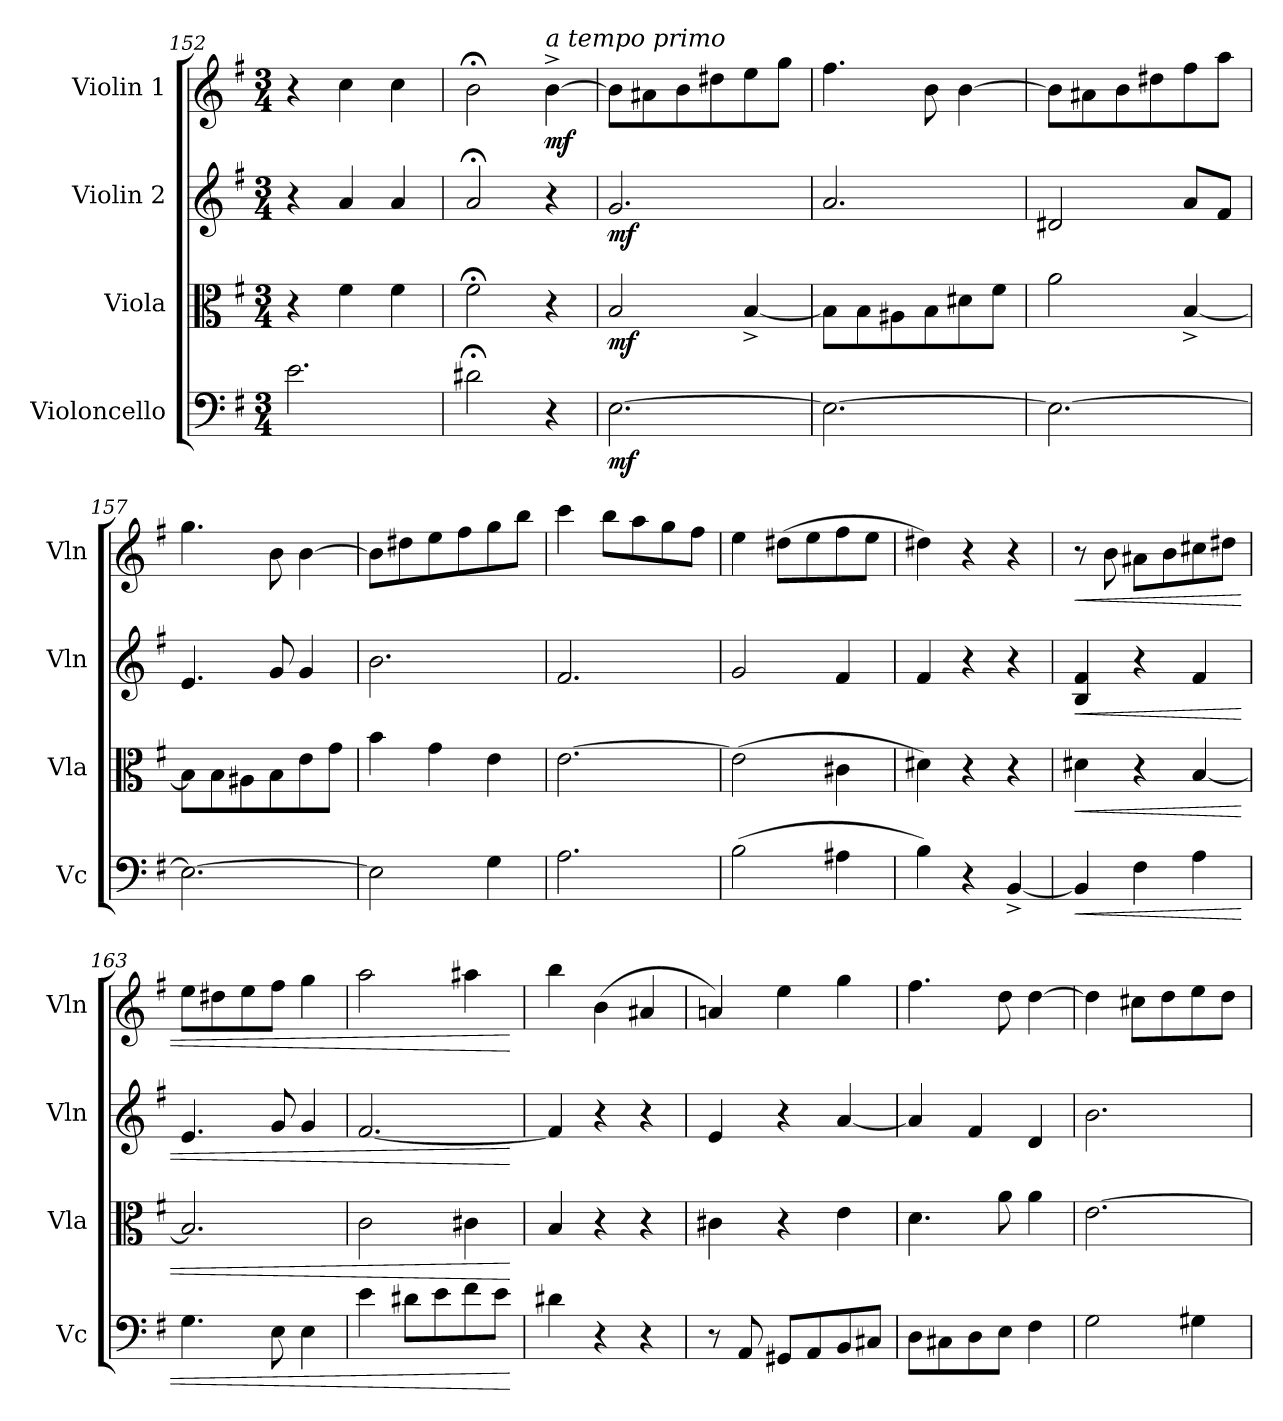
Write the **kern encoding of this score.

**kern	**dynam	**kern	**dynam	**kern	**dynam	**kern	**dynam
*part4	*part4	*part3	*part3	*part2	*part2	*part1	*part1
*staff4	*staff4	*staff3	*staff3	*staff2	*staff2	*staff1	*staff1
*I"Violoncello	*	*I"Viola	*	*I"Violin 2	*	*I"Violin 1	*
*I'Vc	*	*I'Vla	*	*I'Vln	*	*I'Vln	*
*clefF4	*	*clefC3	*	*clefG2	*	*clefG2	*
*k[f#]	*	*k[f#]	*	*k[f#]	*	*k[f#]	*
*M3/4	*	*M3/4	*	*M3/4	*	*M3/4	*
=152	=152	=152	=152	=152	=152	=152	=152
2.e\	.	4r	.	4r	.	4r	.
.	.	4f#\	.	4a/	.	4cc\	.
.	.	4f#\	.	4a/	.	4cc\	.
!!LO:PB:g=z
=153	=153	=153	=153	=153	=153	=153	=153
2d#X;<\	.	2f#;<\	.	2a;</	.	2b;<\	.
!	!	!	!	!	!	!LO:TX:a:i:t=a tempo primo	!
!	!	!	!	!	!	!	!LO:DY:b
4r	.	4r	.	4r	.	[4b^\	mf
=154	=154	=154	=154	=154	=154	=154	=154
!	!LO:DY:b	!	!LO:DY:b	!	!LO:DY:b	!	!
[2.E\	mf	2B/	mf	2.g/	mf	8b\L]	.
.	.	.	.	.	.	8a#X\	.
.	.	.	.	.	.	8b\	.
.	.	.	.	.	.	8dd#X\	.
.	.	[4B^/	.	.	.	8ee\	.
.	.	.	.	.	.	8gg\J	.
=155	=155	=155	=155	=155	=155	=155	=155
2.E\_	.	8B\L]	.	2.a/	.	4.ff#\	.
.	.	8B\	.	.	.	.	.
.	.	8A#X\	.	.	.	.	.
.	.	8B\	.	.	.	8b\	.
.	.	8d#X\	.	.	.	[4b\	.
.	.	8f#\J	.	.	.	.	.
=156	=156	=156	=156	=156	=156	=156	=156
2.E\_	.	2a\	.	2d#X/	.	8b\L]	.
.	.	.	.	.	.	8a#X\	.
.	.	.	.	.	.	8b\	.
.	.	.	.	.	.	8dd#X\	.
.	.	[4B^/	.	8a/L	.	8ff#\	.
.	.	.	.	8f#/J	.	8aa\J	.
=157	=157	=157	=157	=157	=157	=157	=157
2.E\_	.	8B\L]	.	4.e/	.	4.gg\	.
.	.	8B\	.	.	.	.	.
.	.	8A#X\	.	.	.	.	.
.	.	8B\	.	8g/	.	8b\	.
.	.	8e\	.	4g/	.	[4b\	.
.	.	8g\J	.	.	.	.	.
=158	=158	=158	=158	=158	=158	=158	=158
2E\]	.	4b\	.	2.b\	.	8b\L]	.
.	.	.	.	.	.	8dd#X\	.
.	.	4g\	.	.	.	8ee\	.
.	.	.	.	.	.	8ff#\	.
4G\	.	4e\	.	.	.	8gg\	.
.	.	.	.	.	.	8bb\J	.
=159	=159	=159	=159	=159	=159	=159	=159
2.A\	.	[2.e\	.	2.f#/	.	4ccc\	.
.	.	.	.	.	.	8bb\L	.
.	.	.	.	.	.	8aa\	.
.	.	.	.	.	.	8gg\	.
.	.	.	.	.	.	8ff#\J	.
!!LO:LB:g=z
=160	=160	=160	=160	=160	=160	=160	=160
(2B\	.	(2e\]	.	2g/	.	4ee\	.
.	.	.	.	.	.	(8dd#X\L	.
.	.	.	.	.	.	8ee\	.
4A#X\	.	4c#X\	.	4f#/	.	8ff#\	.
.	.	.	.	.	.	8ee\J	.
!!LO:LB:g=z
=161	=161	=161	=161	=161	=161	=161	=161
4B\)	.	4d#X\)	.	4f#/	.	4dd#X\)	.
4r	.	4r	.	4r	.	4r	.
[4BB^/	.	4r	.	4r	.	4r	.
=162	=162	=162	=162	=162	=162	=162	=162
!	!LO:HP:b	!	!LO:HP:b	!	!LO:HP:b	!	!LO:HP:b
4BB/]	<	4d#X\	<	4B/ 4f#/	<	8r	<
.	.	.	.	.	.	8b\	.
4F#\	.	4r	.	4r	.	8a#X\L	.
.	.	.	.	.	.	8b\	.
4A\	.	[4B/	.	4f#/	.	8cc#X\	.
.	.	.	.	.	.	8dd#X\J	.
=163	=163	=163	=163	=163	=163	=163	=163
4.G\	.	2.B/]	.	4.e/	.	8ee\L	.
.	.	.	.	.	.	8dd#X\	.
.	.	.	.	.	.	8ee\	.
8E\	.	.	.	8g/	.	8ff#\J	.
4E\	.	.	.	4g/	.	4gg\	.
=164	=164	=164	=164	=164	=164	=164	=164
4e\	.	2c\	.	[2.f#/	.	2aa\	.
8d#X\L	.	.	.	.	.	.	.
8e\	.	.	.	.	.	.	.
8f#\	.	4c#X\	.	.	.	4aa#X\	.
8e\J	.	.	.	.	.	.	.
.	[	.	[	.	[	.	[
=165	=165	=165	=165	=165	=165	=165	=165
4d#X\	.	4B/	.	4f#/]	.	4bb\	.
4r	.	4r	.	4r	.	(4b\	.
4r	.	4r	.	4r	.	4a#X/	.
=166	=166	=166	=166	=166	=166	=166	=166
8r	.	4c#X\	.	4e/	.	4an/)	.
8AA/	.	.	.	.	.	.	.
8GG#X/L	.	4r	.	4r	.	4ee\	.
8AA/	.	.	.	.	.	.	.
8BB/	.	4e\	.	[4a/	.	4gg\	.
8C#X/J	.	.	.	.	.	.	.
=167	=167	=167	=167	=167	=167	=167	=167
8D\L	.	4.d\	.	4a/]	.	4.ff#\	.
8C#X\	.	.	.	.	.	.	.
8D\	.	.	.	4f#/	.	.	.
8E\J	.	8a\	.	.	.	8dd\	.
4F#\	.	4a\	.	4d/	.	[4dd\	.
=168	=168	=168	=168	=168	=168	=168	=168
2G\	.	[2.e\	.	2.b\	.	4dd\]	.
.	.	.	.	.	.	8cc#X\L	.
.	.	.	.	.	.	8dd\	.
4G#X\	.	.	.	.	.	8ee\	.
.	.	.	.	.	.	8dd\J	.
=	=	=	=	=	=	=	=
*-	*-	*-	*-	*-	*-	*-	*-
